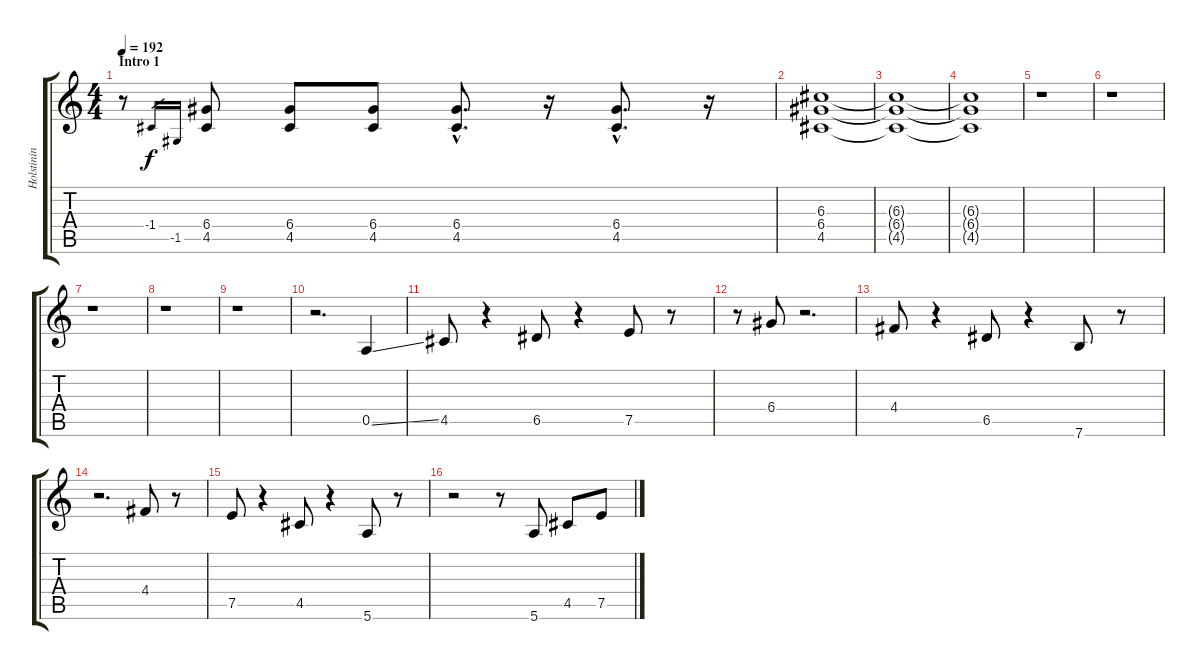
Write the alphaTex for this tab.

\track ("Holstinin 2" "Holstinin ") {instrument overdrivenguitar}
\staff {score tabs}
\tuning (E4 B3 G3 D3 A2 E2) {hide}
\ts (4 4)
\section ("" "Intro 1")
\tempo 192
\clef g2
\ks c
r.8{dy f instrument overdrivenguitar} -1.4.16{gr} -1.5.16{gr} (6.4 4.5).8 (6.4 4.5).8 (6.4 4.5).8 (6.4{hac} 4.5{hac}).8{d} r.16 (6.4{hac} 4.5{hac}).8{d} r.16 |
(6.3 6.4 4.5).1 |
(6.3{t} 6.4{t} 4.5{t}).1{volume 0} |
(6.3{t} 6.4{t} 4.5{t}).1 |
r.1 |
r.1 |
r.1 |
r.1 |
r.1 |
r.2{d volume 12} 0.5{ss}.4 |
4.5.8 r.4 6.5.8 r.4 7.5.8 r.8 |
r.8 6.4.8 r.2{d} |
4.4.8 r.4 6.5.8 r.4 7.6.8 r.8 |
r.2{d} 4.4.8 r.8 |
7.5.8 r.4 4.5.8 r.4 5.6.8 r.8 |
r.2 r.8 5.6.8 4.5.8 7.5.8
